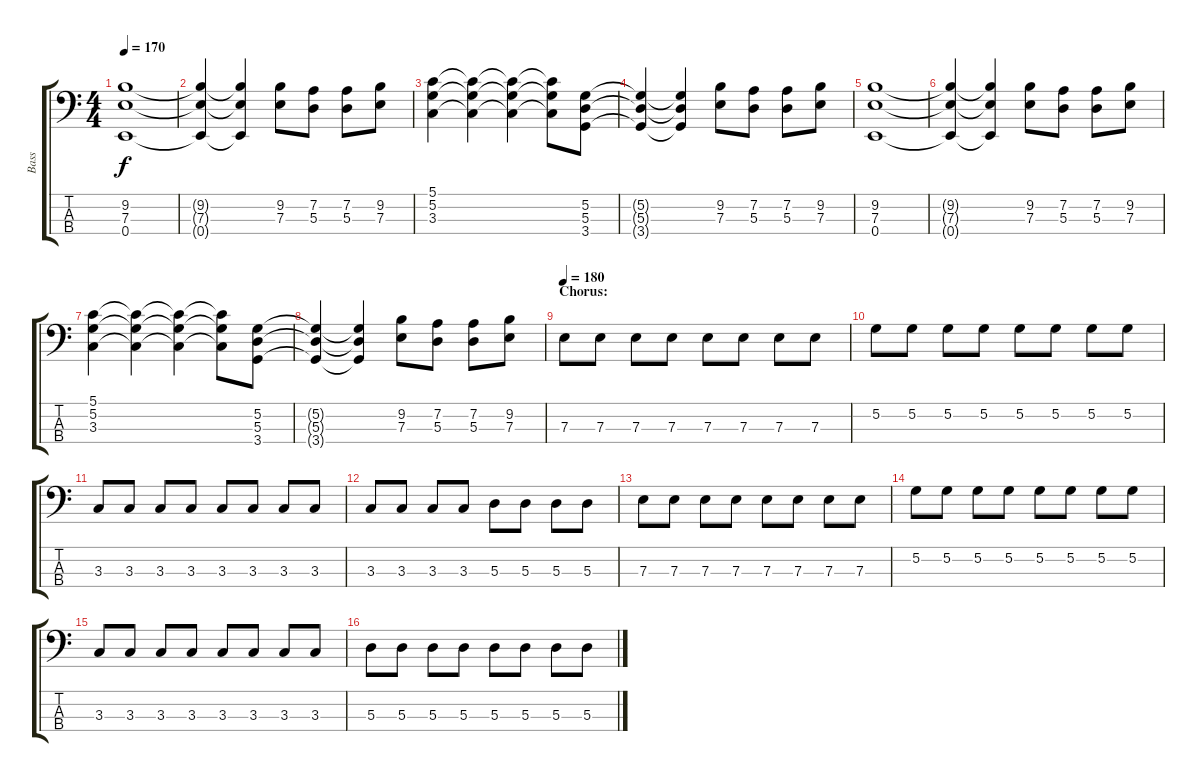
\track ("Bass" "Bass") {instrument electricbasspick}
\staff {score tabs}
\tuning (G2 D2 A1 E1) {hide}
\ts (4 4)
\tempo 170
\clef f4
\ks c
(9.2 7.3 0.4).1{dy f} |
(9.2{t} 7.3{t} 0.4{t}).4 (9.2{t} 7.3{t} 0.4{t}).4 (9.2 7.3).8 (7.2 5.3).8 (7.2 5.3).8 (9.2 7.3).8 |
(5.1 5.2 3.3).4 (5.1{t} 5.2{t} 3.3{t}).4 (5.1{t} 5.2{t} 3.3{t}).4 (5.1{t} 5.2{t} 3.3{t}).8 (5.2 5.3 3.4).8 |
(5.2{t} 5.3{t} 3.4{t}).4 (5.2{t} 5.3{t} 3.4{t}).4 (9.2 7.3).8 (7.2 5.3).8 (7.2 5.3).8 (9.2 7.3).8 |
(9.2 7.3 0.4).1 |
(9.2{t} 7.3{t} 0.4{t}).4 (9.2{t} 7.3{t} 0.4{t}).4 (9.2 7.3).8 (7.2 5.3).8 (7.2 5.3).8 (9.2 7.3).8 |
(5.1 5.2 3.3).4 (5.1{t} 5.2{t} 3.3{t}).4 (5.1{t} 5.2{t} 3.3{t}).4 (5.1{t} 5.2{t} 3.3{t}).8 (5.2 5.3 3.4).8 |
(5.2{t} 5.3{t} 3.4{t}).4 (5.2{t} 5.3{t} 3.4{t}).4 (9.2 7.3).8 (7.2 5.3).8 (7.2 5.3).8 (9.2 7.3).8 |
\section ("" "Chorus:")
\tempo 180
7.3.8 7.3.8 7.3.8 7.3.8 7.3.8 7.3.8 7.3.8 7.3.8 |
5.2.8 5.2.8 5.2.8 5.2.8 5.2.8 5.2.8 5.2.8 5.2.8 |
3.3.8 3.3.8 3.3.8 3.3.8 3.3.8 3.3.8 3.3.8 3.3.8 |
3.3.8 3.3.8 3.3.8 3.3.8 5.3.8 5.3.8 5.3.8 5.3.8 |
7.3.8 7.3.8 7.3.8 7.3.8 7.3.8 7.3.8 7.3.8 7.3.8 |
5.2.8 5.2.8 5.2.8 5.2.8 5.2.8 5.2.8 5.2.8 5.2.8 |
3.3.8 3.3.8 3.3.8 3.3.8 3.3.8 3.3.8 3.3.8 3.3.8 |
5.3.8 5.3.8 5.3.8 5.3.8 5.3.8 5.3.8 5.3.8 5.3.8
